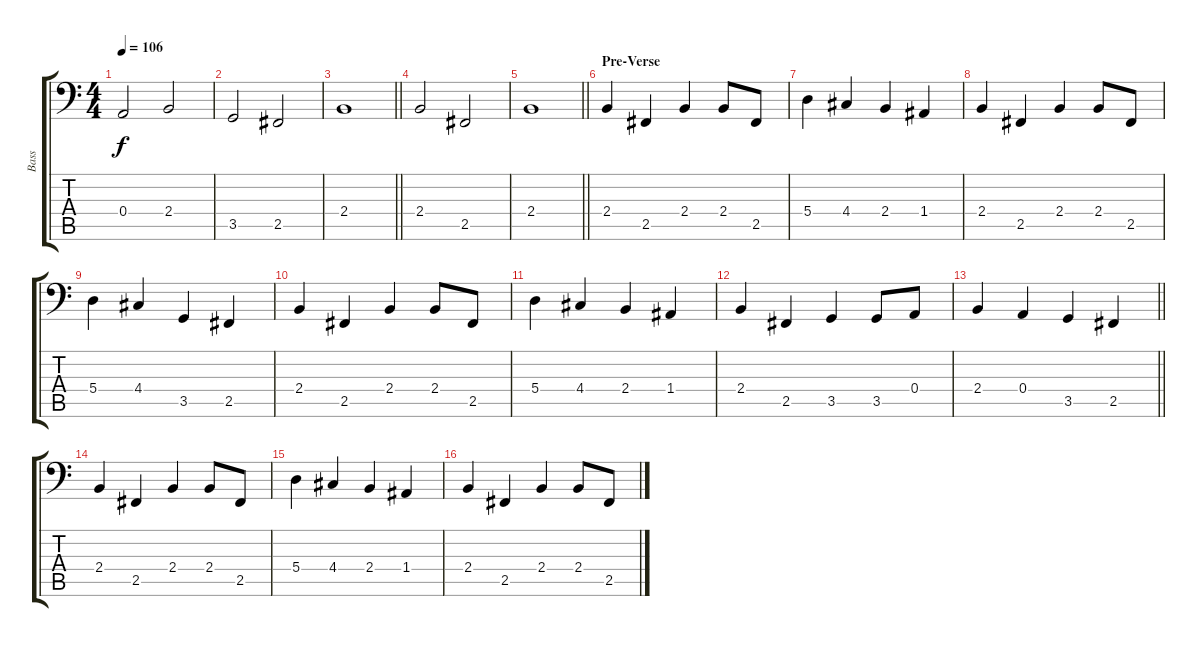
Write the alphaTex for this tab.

\track ("Bass" "Bass") {instrument electricbassfinger}
\staff {score tabs}
\tuning (C3 G2 D2 A1 E1 B0) {hide}
\ts (4 4)
\tempo 106
\clef f4
\ks c
0.4.2{dy f} 2.4.2 |
3.5.2 2.5.2 |
\barLineRight lightlight
2.4.1 |
\section ("" "")
2.4.2 2.5.2 |
\barLineRight lightlight
2.4.1 |
\section ("" "Pre-Verse")
2.4.4 2.5.4 2.4.4 2.4.8 2.5.8 |
5.4.4 4.4.4 2.4.4 1.4.4 |
2.4.4 2.5.4 2.4.4 2.4.8 2.5.8 |
5.4.4 4.4.4 3.5.4 2.5.4 |
2.4.4 2.5.4 2.4.4 2.4.8 2.5.8 |
5.4.4 4.4.4 2.4.4 1.4.4 |
2.4.4 2.5.4 3.5.4 3.5.8 0.4.8 |
\barLineRight lightlight
2.4.4 0.4.4 3.5.4 2.5.4 |
\section ("" "")
2.4.4 2.5.4 2.4.4 2.4.8 2.5.8 |
5.4.4 4.4.4 2.4.4 1.4.4 |
2.4.4 2.5.4 2.4.4 2.4.8 2.5.8
